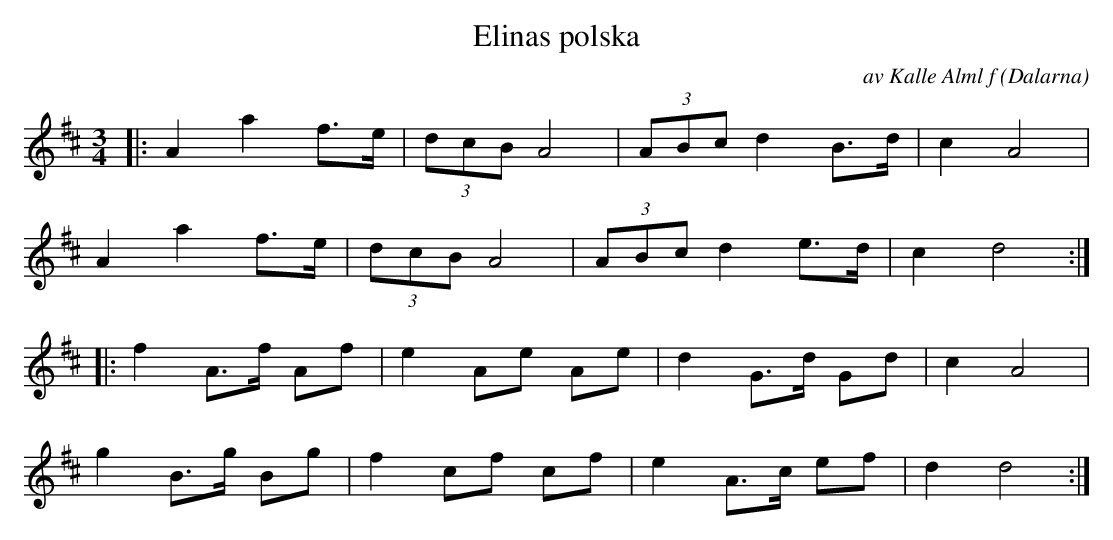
X:1
T:Elinas polska
C:av Kalle Alml f
O:Dalarna
M:3/4
L:1/8
K:D
|: A2 a2 f>e | (3dcB A4 | (3ABc d2 B>d | c2 A4 |
   A2 a2 f>e | (3dcB A4 | (3ABc d2 e>d | c2 d4 ::
f2 A>f Af | e2 Ae Ae | d2 G>d Gd | c2 A4 |
g2 B>g Bg | f2 cf cf | e2 A>c ef | d2 d4 :|
